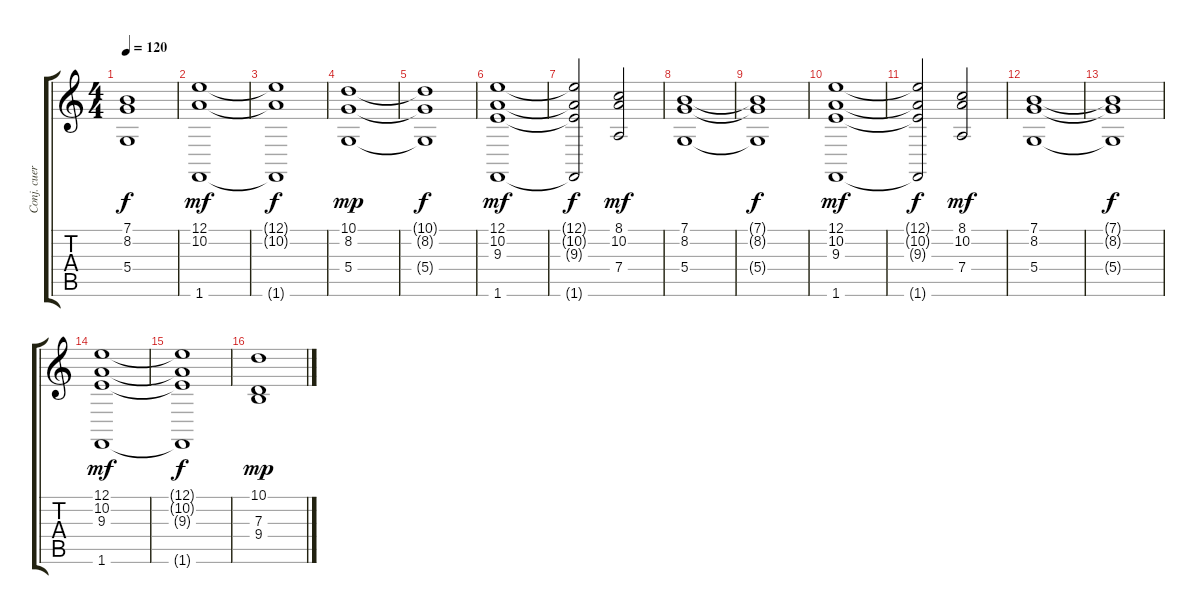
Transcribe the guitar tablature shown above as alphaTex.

\track ("Conj. cuerdas" "Conj. cuer") {instrument stringensemble1}
\staff {score tabs}
\tuning (E4 B3 G3 D3 A2 E2) {hide}
\ts (4 4)
\tempo 120
\clef g2
\ks c
(7.1{t} 8.2{t} 5.4{t}).1{dy f} |
(12.1 10.2 1.6).1{dy mf} |
(12.1{t} 10.2{t} 1.6{t}).1{dy f} |
(10.1 8.2 5.4).1{dy mp} |
(10.1{t} 8.2{t} 5.4{t}).1{dy f} |
(12.1 10.2 9.3 1.6).1{dy mf} |
(12.1{t} 10.2{t} 9.3{t} 1.6{t}).2{dy f} (8.1 10.2 7.4).2{dy mf} |
(7.1 8.2 5.4).1 |
(7.1{t} 8.2{t} 5.4{t}).1{dy f} |
(12.1 10.2 9.3 1.6).1{dy mf} |
(12.1{t} 10.2{t} 9.3{t} 1.6{t}).2{dy f} (8.1 10.2 7.4).2{dy mf} |
(7.1 8.2 5.4).1 |
(7.1{t} 8.2{t} 5.4{t}).1{dy f} |
(12.1 10.2 9.3 1.6).1{dy mf} |
(12.1{t} 10.2{t} 9.3{t} 1.6{t}).1{dy f} |
(10.1 7.3 9.4).1{dy mp}
